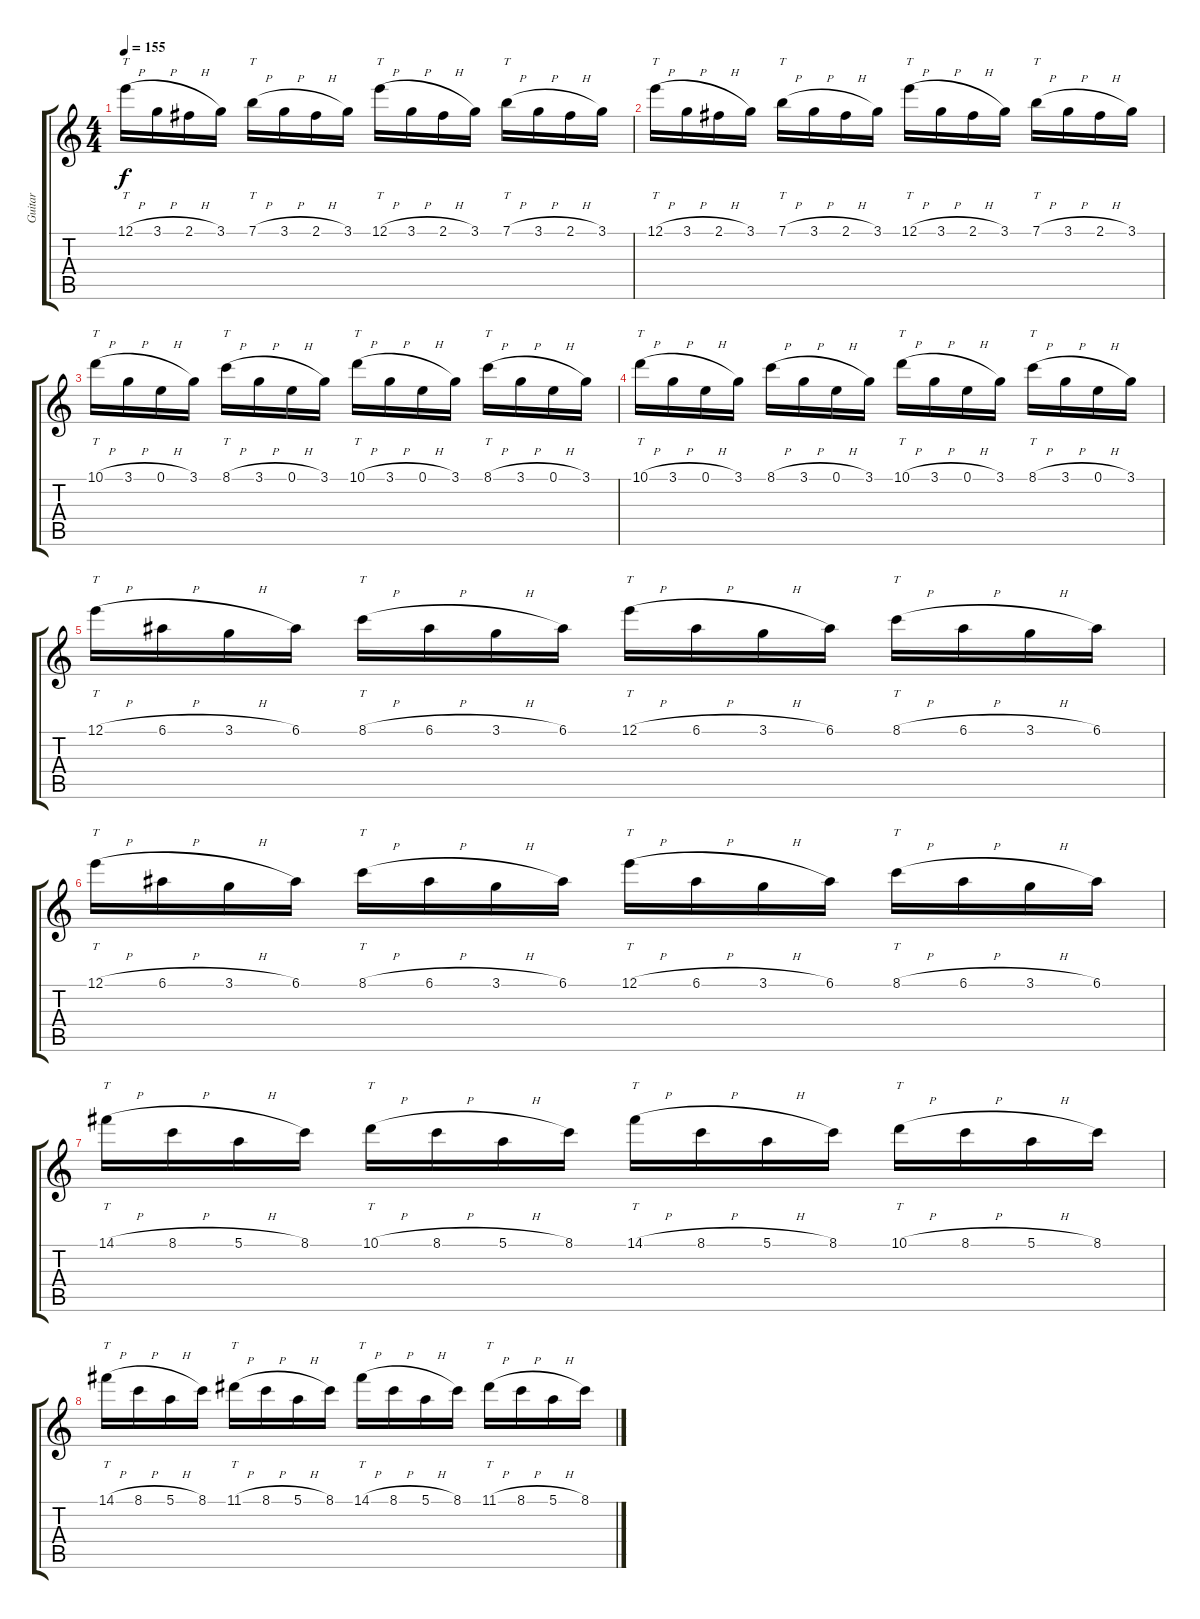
\track ("Guitar" "Guitar") {instrument distortionguitar}
\staff {score tabs}
\tuning (E4 B3 G3 D3 A2 E2) {hide}
\ts (4 4)
\tempo 155
\clef g2
\ks c
12.1{h}.16{tt dy f volume 13} 3.1{h}.16 2.1{h}.16 3.1.16 7.1{h}.16{tt} 3.1{h}.16 2.1{h}.16 3.1.16 12.1{h}.16{tt} 3.1{h}.16 2.1{h}.16 3.1.16 7.1{h}.16{tt} 3.1{h}.16 2.1{h}.16 3.1.16 |
12.1{h}.16{tt} 3.1{h}.16 2.1{h}.16 3.1.16 7.1{h}.16{tt} 3.1{h}.16 2.1{h}.16 3.1.16 12.1{h}.16{tt} 3.1{h}.16 2.1{h}.16 3.1.16 7.1{h}.16{tt} 3.1{h}.16 2.1{h}.16 3.1.16 |
10.1{h}.16{tt} 3.1{h}.16 0.1{h}.16 3.1.16 8.1{h}.16{tt} 3.1{h}.16 0.1{h}.16 3.1.16 10.1{h}.16{tt} 3.1{h}.16 0.1{h}.16 3.1.16 8.1{h}.16{tt} 3.1{h}.16 0.1{h}.16 3.1.16 |
10.1{h}.16{tt} 3.1{h}.16 0.1{h}.16 3.1.16 8.1{h}.16 3.1{h}.16 0.1{h}.16 3.1.16 10.1{h}.16{tt} 3.1{h}.16 0.1{h}.16 3.1.16 8.1{h}.16{tt} 3.1{h}.16 0.1{h}.16 3.1.16 |
12.1{h}.16{tt} 6.1{h}.16 3.1{h}.16 6.1.16 8.1{h}.16{tt} 6.1{h}.16 3.1{h}.16 6.1.16 12.1{h}.16{tt} 6.1{h}.16 3.1{h}.16 6.1.16 8.1{h}.16{tt} 6.1{h}.16 3.1{h}.16 6.1.16 |
12.1{h}.16{tt} 6.1{h}.16 3.1{h}.16 6.1.16 8.1{h}.16{tt} 6.1{h}.16 3.1{h}.16 6.1.16 12.1{h}.16{tt} 6.1{h}.16 3.1{h}.16 6.1.16 8.1{h}.16{tt} 6.1{h}.16 3.1{h}.16 6.1.16 |
14.1{h}.16{tt} 8.1{h}.16 5.1{h}.16 8.1.16 10.1{h}.16{tt} 8.1{h}.16 5.1{h}.16 8.1.16 14.1{h}.16{tt} 8.1{h}.16 5.1{h}.16 8.1.16 10.1{h}.16{tt} 8.1{h}.16 5.1{h}.16 8.1.16 |
14.1{h}.16{tt} 8.1{h}.16 5.1{h}.16 8.1.16 11.1{h}.16{tt} 8.1{h}.16 5.1{h}.16 8.1.16 14.1{h}.16{tt} 8.1{h}.16 5.1{h}.16 8.1.16 11.1{h}.16{tt} 8.1{h}.16 5.1{h}.16 8.1.16
